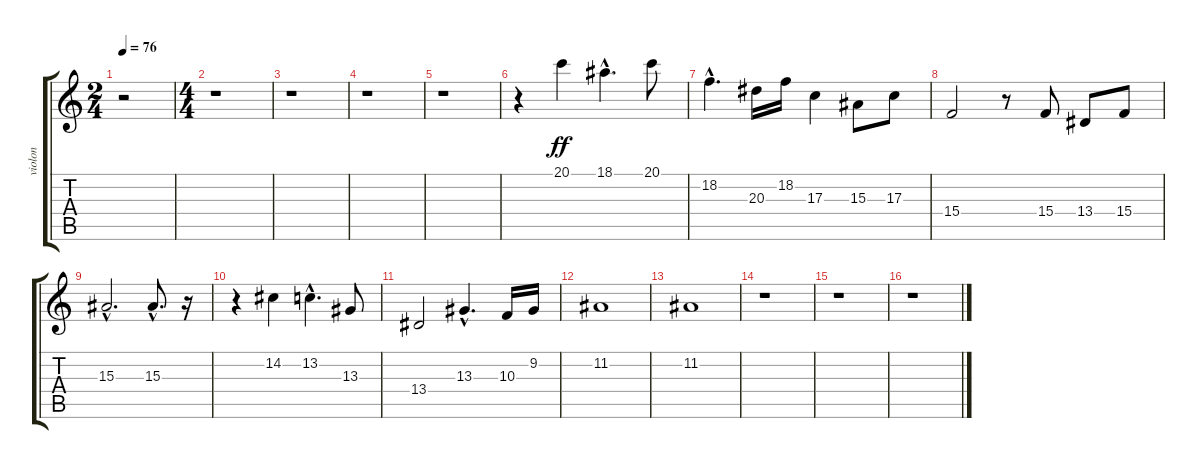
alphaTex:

\track ("violon" "violon") {instrument stringensemble1}
\staff {score tabs}
\tuning (E4 B3 G3 D3 A2 E2) {hide}
\ts (2 4)
\tempo 76
\clef g2
\ks c
r.2{dy ff instrument stringensemble1} |
\ts (4 4)
r.1 |
r.1 |
r.1 |
r.1 |
r.4 20.1.4 18.1{hac}.4{d} 20.1.8 |
18.2{hac}.4{d} 20.3.16 18.2.16 17.3.4 15.3.8 17.3.8 |
15.4.2 r.8 15.4.8 13.4.8 15.4.8 |
15.3{hac}.2{d} 15.3{hac}.8{d} r.16 |
r.4 14.2.4 13.2{hac}.4{d} 13.3.8 |
13.4.2 13.3{hac}.4{d} 10.3.16 9.2.16 |
11.2.1 |
11.2.1 |
r.1 |
r.1 |
r.1
